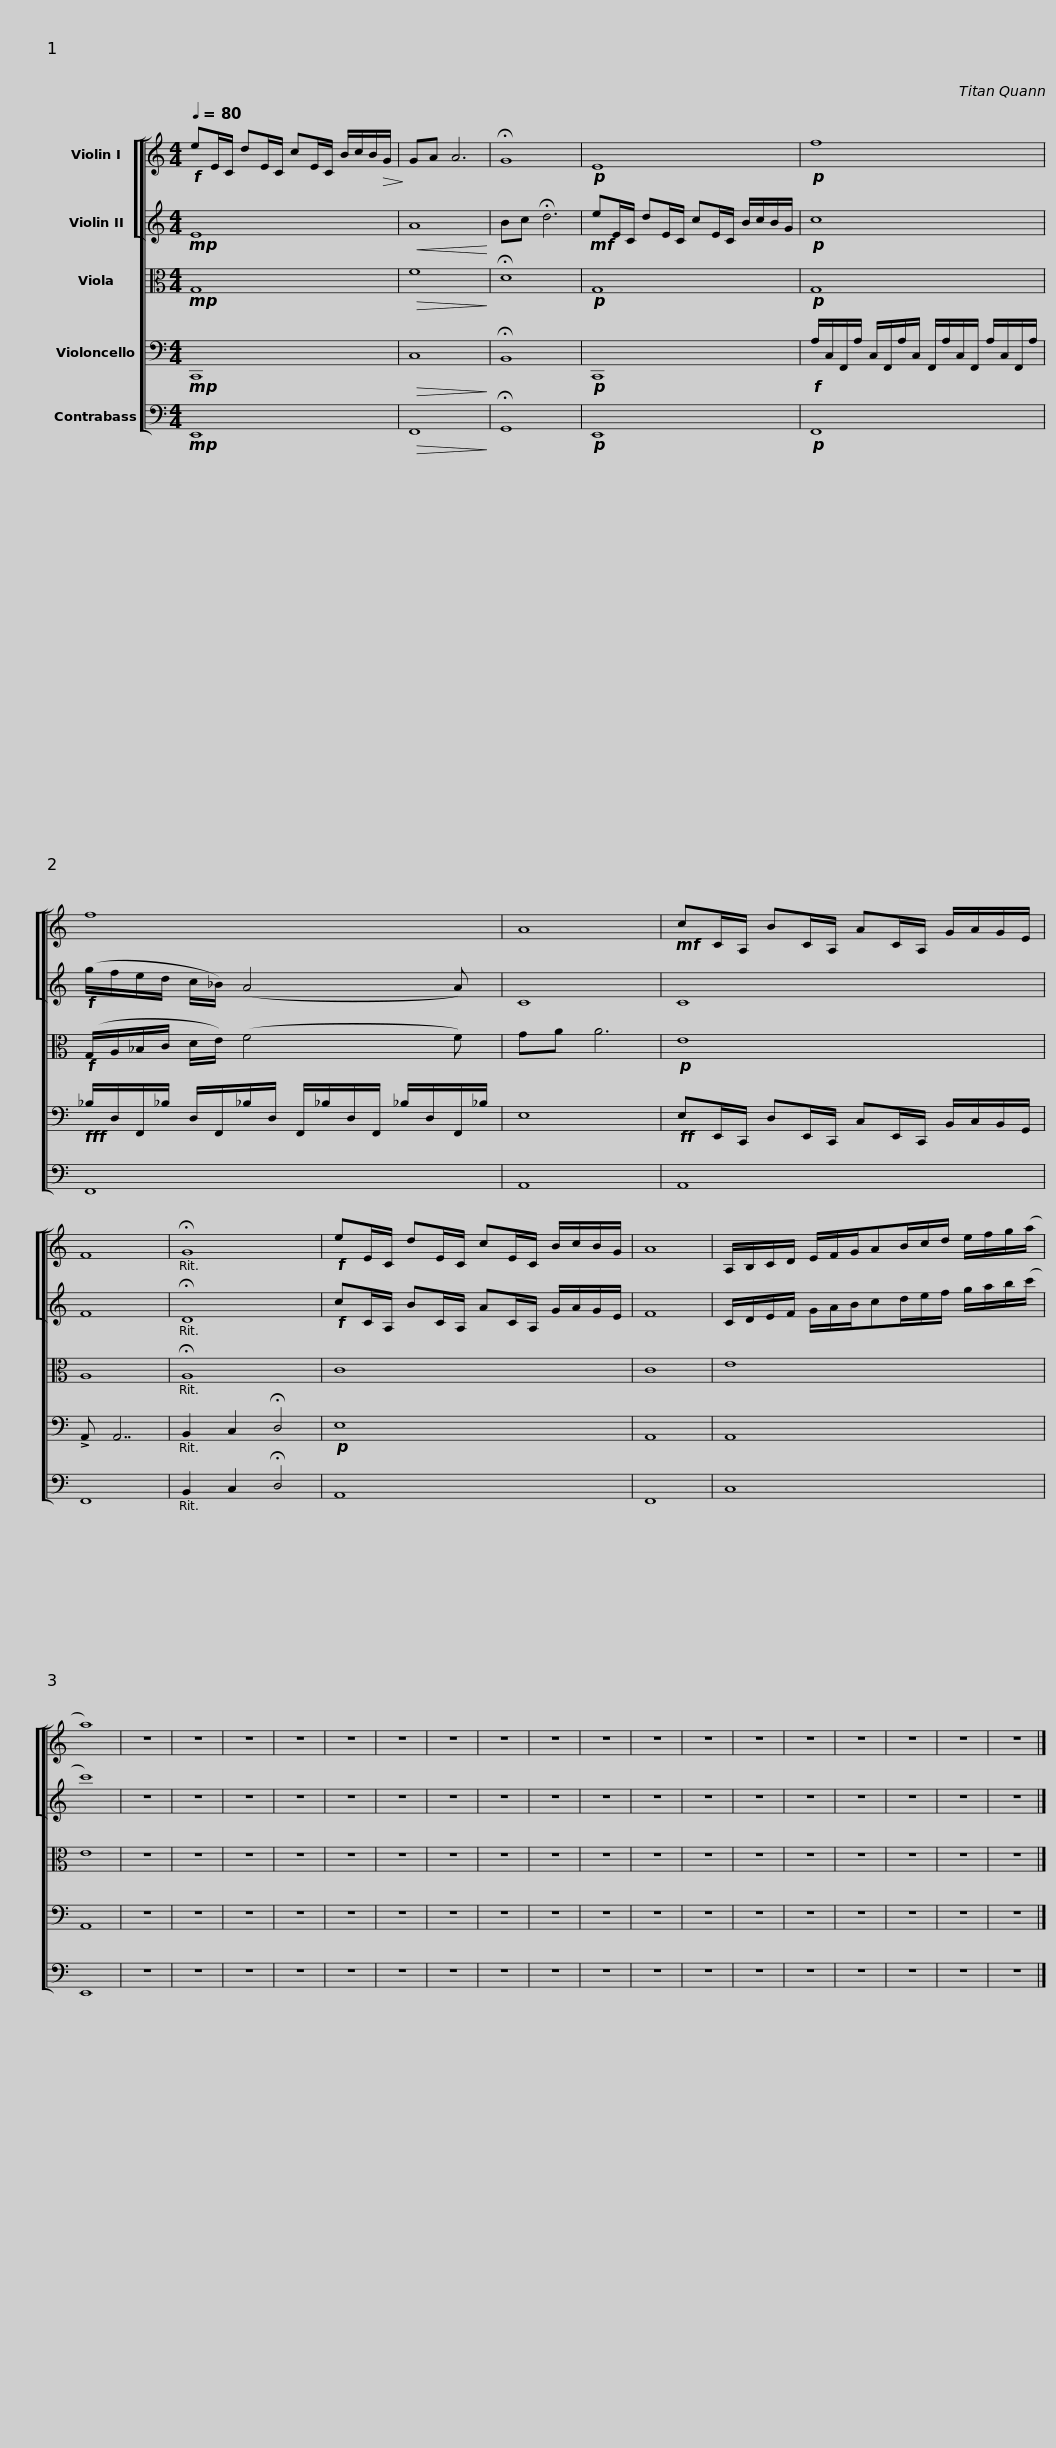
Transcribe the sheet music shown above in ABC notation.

X:1
%%score [ [ 1 2 ] 3 4 5 ]
L:1/8
Q:1/4=80
M:4/4
I:linebreak $
K:C
V:1 treble
V:2 treble
V:3 alto
V:4 bass
V:5 bass transpose=-12
V:1
!f! eE/C/ dE/C/ cE/C/ B/c/B/!>(!G/!>)! | GA A6 | !fermata!G8 |!p! E8 |$!p! f8 | %5
 f8 | A8 |$!mf! cC/A,/ BC/A,/ AC/A,/ G/A/G/E/ | F8 | !fermata!G8 | %10
!f! eE/C/ dE/C/ cE/C/ B/c/B/G/ | A8 |$ A,/B,/C/D/ E/F/G/AB/c/d/ e/f/g/(a/ | a8) | z8 | %15
 z8 | z8 | z8 | z8 | z8 | %20
 z8 | z8 | z8 | z8 |$ z8 | %25
 z8 | z8 | z8 | z8 | z8 | %30
 z8 | z8 |] %32
V:2
!mp! E8 |!<(! A8!<)! | Bc !fermata!d6 |!mf! eE/C/ dE/C/ cE/C/ B/c/B/G/ |$!p! c8 | %5
!f! (g/f/e/d/ c/_B/) (A4 A) | C8 |$ C8 | F8 | !fermata!D8 | %10
!f! cC/A,/ BC/A,/ AC/A,/ G/A/G/E/ | F8 |$ C/D/E/F/ G/A/B/cd/e/f/ g/a/b/(c'/ | c'8) | z8 | %15
 z8 | z8 | z8 | z8 | z8 | %20
 z8 | z8 | z8 | z8 |$ z8 | %25
 z8 | z8 | z8 | z8 | z8 | %30
 z8 | z8 |] %32
V:3
!mp! G,8 |!>(! F8!>)! | !fermata!D8 |!p! G,8 |$!p! G,8 | %5
!f! (G,/A,/_B,/C/ D/E/) (F4 F) | GA A6 |$!p! E8 | A,8 | !fermata!A,8 | %10
 C8 | C8 |$ E8 | E8 | z8 | %15
 z8 | z8 | z8 | z8 | z8 | %20
 z8 | z8 | z8 | z8 |$ z8 | %25
 z8 | z8 | z8 | z8 | z8 | %30
 z8 | z8 |] %32
V:4
!mp! C,,8 |!>(! C,8!>)! | !fermata!B,,8 |!p! C,,8 |$!f! A,/C,/F,,/A,/ C,/F,,/A,/C,/ F,,/A,/C,/F,,/ A,/C,/F,,/A,/ | %5
!fff! _B,/D,/F,,/_B,/ D,/F,,/_B,/D,/ F,,/_B,/D,/F,,/ _B,/D,/F,,/_B,/ | E,8 |$!ff! E,E,,/C,,/ D,E,,/C,,/ C,E,,/C,,/ B,,/C,/B,,/G,,/ | !>!A,, A,,7 | B,,2 C,2 !fermata!D,4 | %10
!p! E,8 | A,,8 |$ A,,8 | A,,8 | z8 | %15
 z8 | z8 | z8 | z8 | z8 | %20
 z8 | z8 | z8 | z8 |$ z8 | %25
 z8 | z8 | z8 | z8 | z8 | %30
 z8 | z8 |] %32
V:5
!mp! E,,8 |!>(! F,,8!>)! | !fermata!G,,8 |!p! E,,8 |$!p! F,,8 | %5
 F,,8 | A,,8 |$ A,,8 | F,,8 | B,,2 C,2 !fermata!D,4 | %10
 A,,8 | F,,8 |$ C,8 | E,,8 | z8 | %15
 z8 | z8 | z8 | z8 | z8 | %20
 z8 | z8 | z8 | z8 |$ z8 | %25
 z8 | z8 | z8 | z8 | z8 | %30
 z8 | z8 |] %32
